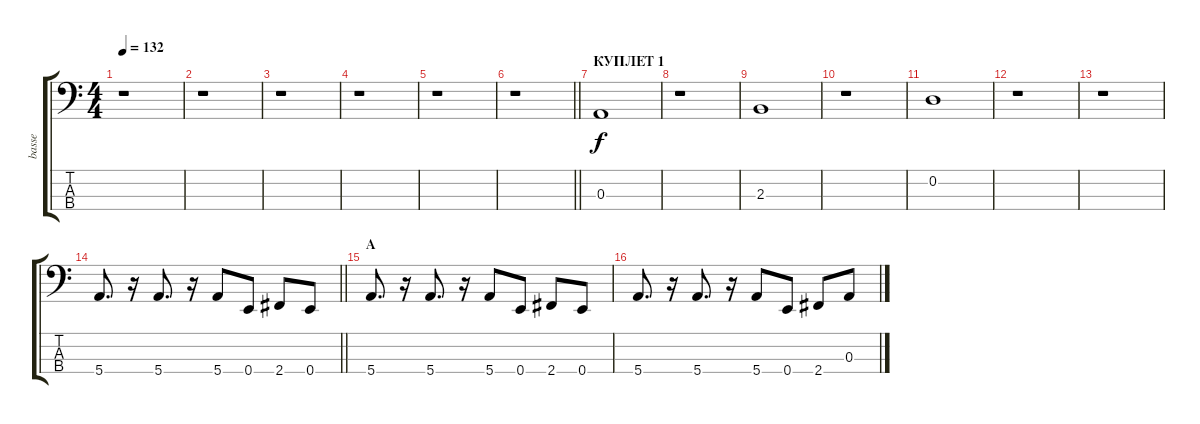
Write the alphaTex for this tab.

\track ("basse" "basse") {instrument synthbass2}
\staff {score tabs}
\tuning (G2 D2 A1 E1) {hide}
\ts (4 4)
\tempo 132
\clef f4
\ks c
r.1{dy f instrument synthbass2} |
r.1 |
r.1 |
r.1 |
r.1 |
\barLineRight lightlight
r.1 |
\section ("" "КУПЛЕТ 1")
0.3.1 |
r.1 |
2.3.1 |
r.1 |
0.2.1 |
r.1 |
r.1 |
\barLineRight lightlight
5.4.8{d} r.16 5.4.8{d} r.16 5.4.8 0.4.8 2.4.8 0.4.8 |
\section ("" "А")
5.4.8{d} r.16 5.4.8{d} r.16 5.4.8 0.4.8 2.4.8 0.4.8 |
5.4.8{d} r.16 5.4.8{d} r.16 5.4.8 0.4.8 2.4.8 0.3.8
